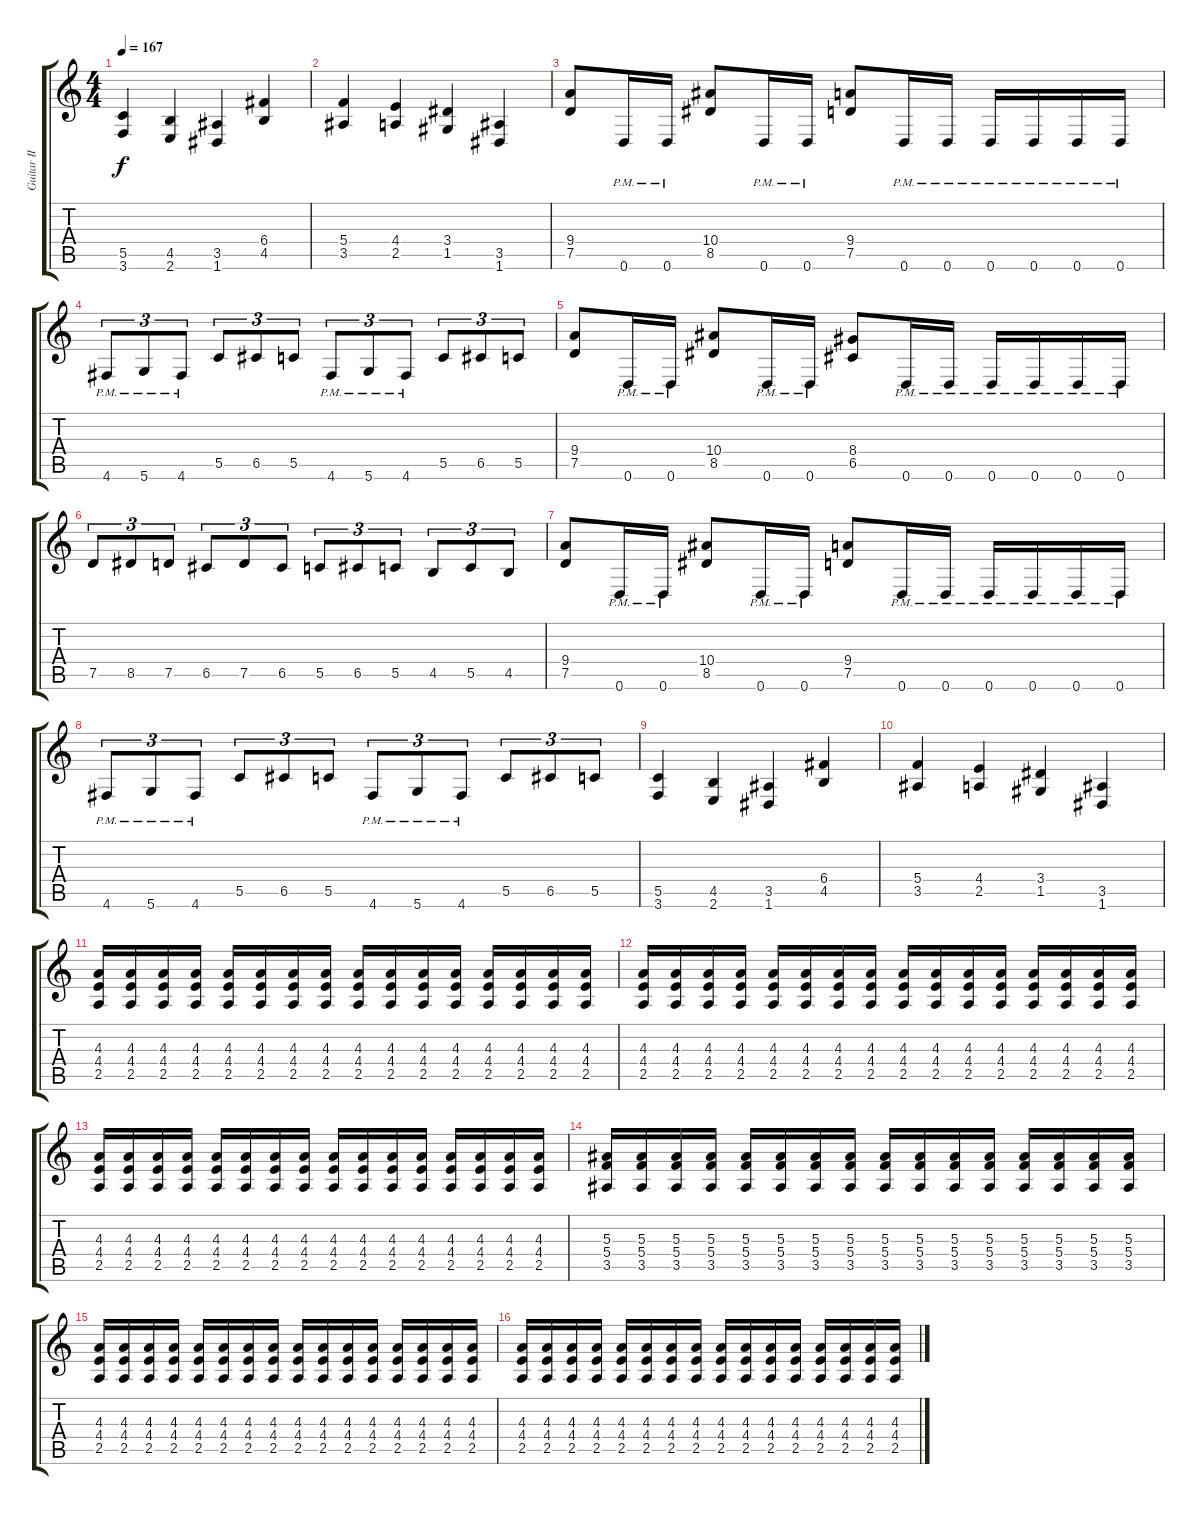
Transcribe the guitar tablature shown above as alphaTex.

\track ("Guitar II" "Guitar II") {instrument distortionguitar}
\staff {score tabs}
\tuning (D4 A3 F3 C3 G2 D2) {hide}
\ts (4 4)
\tempo 167
\clef g2
\ks c
(5.5 3.6).4{dy f} (4.5 2.6).4 (3.5 1.6).4 (6.4 4.5).4 |
(5.4 3.5).4 (4.4 2.5).4 (3.4 1.5).4 (3.5 1.6).4 |
(9.4 7.5).8 0.6{pm}.16 0.6{pm}.16 (10.4 8.5).8 0.6{pm}.16 0.6{pm}.16 (9.4 7.5).8 0.6{pm}.16 0.6{pm}.16 0.6{pm}.16 0.6{pm}.16 0.6{pm}.16 0.6{pm}.16 |
4.6{pm}.8{tu (3 2)} 5.6{pm}.8{tu (3 2)} 4.6{pm}.8{tu (3 2)} 5.5.8{tu (3 2)} 6.5.8{tu (3 2)} 5.5.8{tu (3 2)} 4.6{pm}.8{tu (3 2)} 5.6{pm}.8{tu (3 2)} 4.6{pm}.8{tu (3 2)} 5.5.8{tu (3 2)} 6.5.8{tu (3 2)} 5.5.8{tu (3 2)} |
(9.4 7.5).8 0.6{pm}.16 0.6{pm}.16 (10.4 8.5).8 0.6{pm}.16 0.6{pm}.16 (8.4 6.5).8 0.6{pm}.16 0.6{pm}.16 0.6{pm}.16 0.6{pm}.16 0.6{pm}.16 0.6{pm}.16 |
7.5.8{tu (3 2)} 8.5.8{tu (3 2)} 7.5.8{tu (3 2)} 6.5.8{tu (3 2)} 7.5.8{tu (3 2)} 6.5.8{tu (3 2)} 5.5.8{tu (3 2)} 6.5.8{tu (3 2)} 5.5.8{tu (3 2)} 4.5.8{tu (3 2)} 5.5.8{tu (3 2)} 4.5.8{tu (3 2)} |
(9.4 7.5).8 0.6{pm}.16 0.6{pm}.16 (10.4 8.5).8 0.6{pm}.16 0.6{pm}.16 (9.4 7.5).8 0.6{pm}.16 0.6{pm}.16 0.6{pm}.16 0.6{pm}.16 0.6{pm}.16 0.6{pm}.16 |
4.6{pm}.8{tu (3 2)} 5.6{pm}.8{tu (3 2)} 4.6{pm}.8{tu (3 2)} 5.5.8{tu (3 2)} 6.5.8{tu (3 2)} 5.5.8{tu (3 2)} 4.6{pm}.8{tu (3 2)} 5.6{pm}.8{tu (3 2)} 4.6{pm}.8{tu (3 2)} 5.5.8{tu (3 2)} 6.5.8{tu (3 2)} 5.5.8{tu (3 2)} |
(5.5 3.6).4 (4.5 2.6).4 (3.5 1.6).4 (6.4 4.5).4 |
(5.4 3.5).4 (4.4 2.5).4 (3.4 1.5).4 (3.5 1.6).4 |
(4.3 4.4 2.5).16{volume 10} (4.3 4.4 2.5).16 (4.3 4.4 2.5).16 (4.3 4.4 2.5).16 (4.3 4.4 2.5).16 (4.3 4.4 2.5).16 (4.3 4.4 2.5).16 (4.3 4.4 2.5).16 (4.3 4.4 2.5).16 (4.3 4.4 2.5).16 (4.3 4.4 2.5).16 (4.3 4.4 2.5).16 (4.3 4.4 2.5).16 (4.3 4.4 2.5).16 (4.3 4.4 2.5).16 (4.3 4.4 2.5).16 |
(4.3 4.4 2.5).16 (4.3 4.4 2.5).16 (4.3 4.4 2.5).16 (4.3 4.4 2.5).16 (4.3 4.4 2.5).16 (4.3 4.4 2.5).16 (4.3 4.4 2.5).16 (4.3 4.4 2.5).16 (4.3 4.4 2.5).16 (4.3 4.4 2.5).16 (4.3 4.4 2.5).16 (4.3 4.4 2.5).16 (4.3 4.4 2.5).16 (4.3 4.4 2.5).16 (4.3 4.4 2.5).16 (4.3 4.4 2.5).16 |
(4.3 4.4 2.5).16 (4.3 4.4 2.5).16 (4.3 4.4 2.5).16 (4.3 4.4 2.5).16 (4.3 4.4 2.5).16 (4.3 4.4 2.5).16 (4.3 4.4 2.5).16 (4.3 4.4 2.5).16 (4.3 4.4 2.5).16 (4.3 4.4 2.5).16 (4.3 4.4 2.5).16 (4.3 4.4 2.5).16 (4.3 4.4 2.5).16 (4.3 4.4 2.5).16 (4.3 4.4 2.5).16 (4.3 4.4 2.5).16 |
(5.3 5.4 3.5).16 (5.3 5.4 3.5).16 (5.3 5.4 3.5).16 (5.3 5.4 3.5).16 (5.3 5.4 3.5).16 (5.3 5.4 3.5).16 (5.3 5.4 3.5).16 (5.3 5.4 3.5).16 (5.3 5.4 3.5).16 (5.3 5.4 3.5).16 (5.3 5.4 3.5).16 (5.3 5.4 3.5).16 (5.3 5.4 3.5).16 (5.3 5.4 3.5).16 (5.3 5.4 3.5).16 (5.3 5.4 3.5).16 |
(4.3 4.4 2.5).16 (4.3 4.4 2.5).16 (4.3 4.4 2.5).16 (4.3 4.4 2.5).16 (4.3 4.4 2.5).16 (4.3 4.4 2.5).16 (4.3 4.4 2.5).16 (4.3 4.4 2.5).16 (4.3 4.4 2.5).16 (4.3 4.4 2.5).16 (4.3 4.4 2.5).16 (4.3 4.4 2.5).16 (4.3 4.4 2.5).16 (4.3 4.4 2.5).16 (4.3 4.4 2.5).16 (4.3 4.4 2.5).16 |
(4.3 4.4 2.5).16 (4.3 4.4 2.5).16 (4.3 4.4 2.5).16 (4.3 4.4 2.5).16 (4.3 4.4 2.5).16 (4.3 4.4 2.5).16 (4.3 4.4 2.5).16 (4.3 4.4 2.5).16 (4.3 4.4 2.5).16 (4.3 4.4 2.5).16 (4.3 4.4 2.5).16 (4.3 4.4 2.5).16 (4.3 4.4 2.5).16 (4.3 4.4 2.5).16 (4.3 4.4 2.5).16 (4.3 4.4 2.5).16
